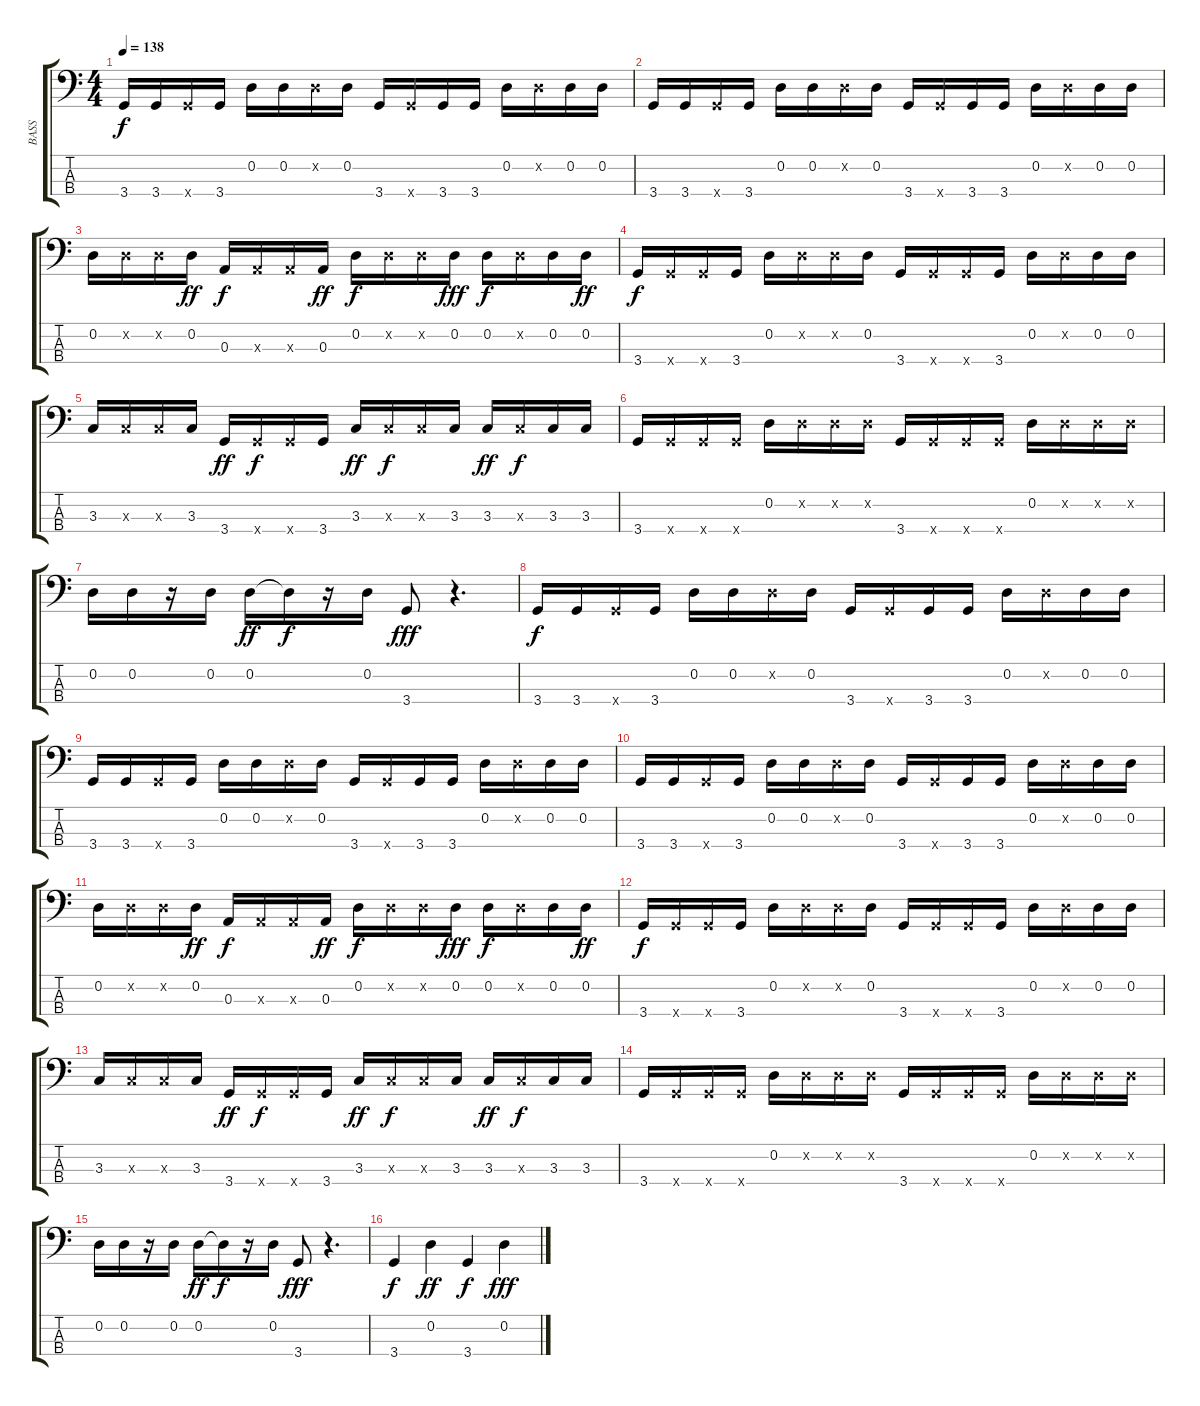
\track ("BASS" "BASS") {instrument electricbassfinger}
\staff {score tabs}
\tuning (G2 D2 A1 E1) {hide}
\ts (4 4)
\tempo 138
\clef f4
\ks c
3.4.16{dy f} 3.4.16 3.4{x}.16 3.4.16 0.2.16 0.2.16 0.2{x}.16 0.2.16 3.4.16 3.4{x}.16 3.4.16 3.4.16 0.2.16 0.2{x}.16 0.2.16 0.2.16 |
3.4.16 3.4.16 3.4{x}.16 3.4.16 0.2.16 0.2.16 0.2{x}.16 0.2.16 3.4.16 3.4{x}.16 3.4.16 3.4.16 0.2.16 0.2{x}.16 0.2.16 0.2.16 |
0.2.16 0.2{x}.16 0.2{x}.16 0.2.16{dy ff} 0.3.16{dy f} 0.3{x}.16 0.3{x}.16 0.3.16{dy ff} 0.2.16{dy f} 0.2{x}.16 0.2{x}.16 0.2.16{dy fff} 0.2.16{dy f} 0.2{x}.16 0.2.16 0.2.16{dy ff} |
3.4.16{dy f} 3.4{x}.16 3.4{x}.16 3.4.16 0.2.16 0.2{x}.16 0.2{x}.16 0.2.16 3.4.16 3.4{x}.16 3.4{x}.16 3.4.16 0.2.16 0.2{x}.16 0.2.16 0.2.16 |
3.3.16 3.3{x}.16 3.3{x}.16 3.3.16 3.4.16{dy ff} 3.4{x}.16{dy f} 3.4{x}.16 3.4.16 3.3.16{dy ff} 3.3{x}.16{dy f} 3.3{x}.16 3.3.16 3.3.16{dy ff} 3.3{x}.16{dy f} 3.3.16 3.3.16 |
3.4.16 3.4{x}.16 3.4{x}.16 3.4{x}.16 0.2.16 0.2{x}.16 0.2{x}.16 0.2{x}.16 3.4.16 3.4{x}.16 3.4{x}.16 3.4{x}.16 0.2.16 0.2{x}.16 0.2{x}.16 0.2{x}.16 |
0.2.16 0.2.16 r.16 0.2.16 0.2.16{dy ff} 0.2{t}.16{dy f} r.16 0.2.16 3.4.8{dy fff} r.4{d} |
3.4.16{dy f} 3.4.16 3.4{x}.16 3.4.16 0.2.16 0.2.16 0.2{x}.16 0.2.16 3.4.16 3.4{x}.16 3.4.16 3.4.16 0.2.16 0.2{x}.16 0.2.16 0.2.16 |
3.4.16 3.4.16 3.4{x}.16 3.4.16 0.2.16 0.2.16 0.2{x}.16 0.2.16 3.4.16 3.4{x}.16 3.4.16 3.4.16 0.2.16 0.2{x}.16 0.2.16 0.2.16 |
3.4.16 3.4.16 3.4{x}.16 3.4.16 0.2.16 0.2.16 0.2{x}.16 0.2.16 3.4.16 3.4{x}.16 3.4.16 3.4.16 0.2.16 0.2{x}.16 0.2.16 0.2.16 |
0.2.16 0.2{x}.16 0.2{x}.16 0.2.16{dy ff} 0.3.16{dy f} 0.3{x}.16 0.3{x}.16 0.3.16{dy ff} 0.2.16{dy f} 0.2{x}.16 0.2{x}.16 0.2.16{dy fff} 0.2.16{dy f} 0.2{x}.16 0.2.16 0.2.16{dy ff} |
3.4.16{dy f} 3.4{x}.16 3.4{x}.16 3.4.16 0.2.16 0.2{x}.16 0.2{x}.16 0.2.16 3.4.16 3.4{x}.16 3.4{x}.16 3.4.16 0.2.16 0.2{x}.16 0.2.16 0.2.16 |
3.3.16 3.3{x}.16 3.3{x}.16 3.3.16 3.4.16{dy ff} 3.4{x}.16{dy f} 3.4{x}.16 3.4.16 3.3.16{dy ff} 3.3{x}.16{dy f} 3.3{x}.16 3.3.16 3.3.16{dy ff} 3.3{x}.16{dy f} 3.3.16 3.3.16 |
3.4.16 3.4{x}.16 3.4{x}.16 3.4{x}.16 0.2.16 0.2{x}.16 0.2{x}.16 0.2{x}.16 3.4.16 3.4{x}.16 3.4{x}.16 3.4{x}.16 0.2.16 0.2{x}.16 0.2{x}.16 0.2{x}.16 |
0.2.16 0.2.16 r.16 0.2.16 0.2.16{dy ff} 0.2{t}.16{dy f} r.16 0.2.16 3.4.8{dy fff} r.4{d} |
3.4.4{dy f} 0.2.4{dy ff} 3.4.4{dy f} 0.2.4{dy fff}
